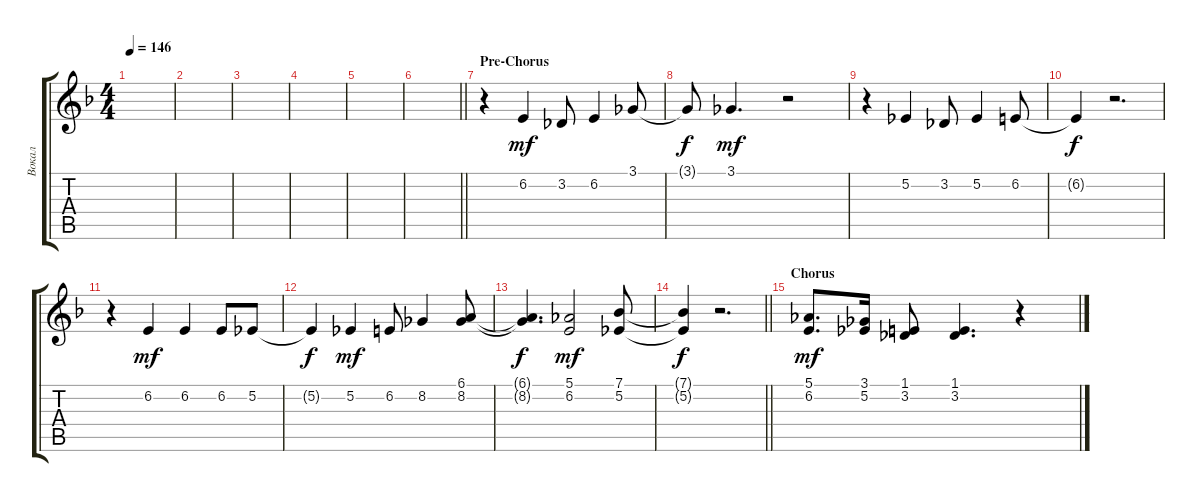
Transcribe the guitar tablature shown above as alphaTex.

\track ("Вокал" "Вокал") {instrument trumpet}
\staff {score tabs}
\tuning (Eb4 Bb3 Gb3 Db3 Ab2 Eb2) {hide}
\ts (4 4)
\tempo 146
\clef g2
\ks dminor
|
|
|
|
|
\barLineRight lightlight
|
\section ("" "Pre-Chorus")
r.4 6.2.4{dy mf} 3.2.8 6.2.4 3.1.8 |
3.1{t}.8{dy f} 3.1.4{d dy mf} r.2 |
r.4 5.2.4 3.2.8 5.2.4 6.2.8 |
6.2{t}.4{dy f} r.2{d} |
r.4 6.2.4{dy mf} 6.2.4 6.2.8 5.2.8 |
5.2{t}.4{dy f} 5.2.4{dy mf} 6.2.8 8.2.4 (6.1 8.2).8 |
(6.1{t} 8.2{t}).4{d dy f} (5.1 6.2).2{dy mf} (7.1 5.2).8 |
\barLineRight lightlight
(7.1{t} 5.2{t}).4{dy f} r.2{d} |
\section ("" "Chorus")
(5.1 6.2).8{d dy mf} (3.1 5.2).16 (1.1 3.2).8 (1.1 3.2).4{d} r.4
